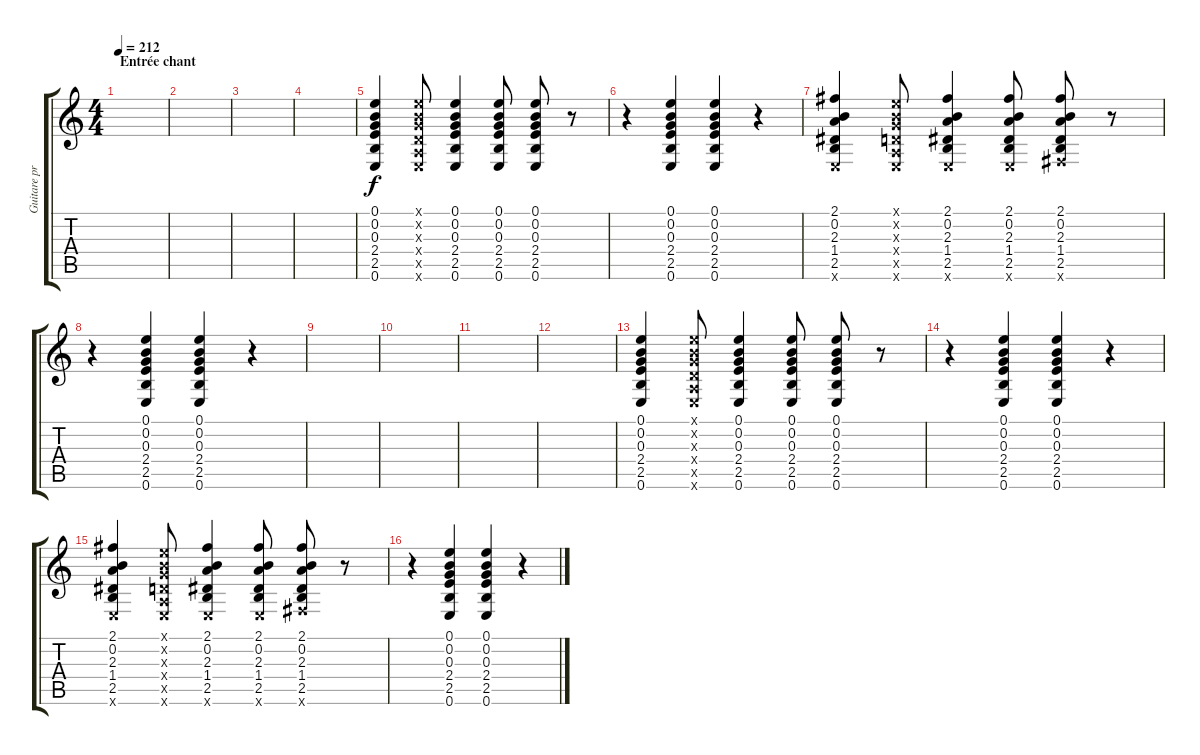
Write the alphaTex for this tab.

\track ("Guitare principale (saturée)" "Guitare pr") {instrument overdrivenguitar}
\staff {score tabs}
\tuning (E4 B3 G3 D3 A2 E2) {hide}
\ts (4 4)
\section ("" "Entrée chant")
\tempo 212
\clef g2
\ks c
|
|
|
|
(0.1 0.2 0.3 2.4 2.5 0.6).4 (0.1{x} 0.2{x} 0.3{x} 0.4{x} 0.5{x} 0.6{x}).8 (0.1 0.2 0.3 2.4 2.5 0.6).4 (0.1 0.2 0.3 2.4 2.5 0.6).8 (0.1 0.2 0.3 2.4 2.5 0.6).8 r.8 |
r.4 (0.1 0.2 0.3 2.4 2.5 0.6).4 (0.1 0.2 0.3 2.4 2.5 0.6).4 r.4 |
(2.1 0.2 2.3 1.4 2.5 0.6{x}).4 (0.1{x} 0.2{x} 0.3{x} 0.4{x} 0.5{x} 0.6{x}).8 (2.1 0.2 2.3 1.4 2.5 0.6{x}).4 (2.1 0.2 2.3 1.4 2.5 0.6{x}).8 (2.1 0.2 2.3 1.4 2.5 2.6{x}).8 r.8 |
r.4 (0.1 0.2 0.3 2.4 2.5 0.6).4 (0.1 0.2 0.3 2.4 2.5 0.6).4 r.4 |
|
|
|
|
(0.1 0.2 0.3 2.4 2.5 0.6).4 (0.1{x} 0.2{x} 0.3{x} 0.4{x} 0.5{x} 0.6{x}).8 (0.1 0.2 0.3 2.4 2.5 0.6).4 (0.1 0.2 0.3 2.4 2.5 0.6).8 (0.1 0.2 0.3 2.4 2.5 0.6).8 r.8 |
r.4 (0.1 0.2 0.3 2.4 2.5 0.6).4 (0.1 0.2 0.3 2.4 2.5 0.6).4 r.4 |
(2.1 0.2 2.3 1.4 2.5 0.6{x}).4 (0.1{x} 0.2{x} 0.3{x} 0.4{x} 0.5{x} 0.6{x}).8 (2.1 0.2 2.3 1.4 2.5 0.6{x}).4 (2.1 0.2 2.3 1.4 2.5 0.6{x}).8 (2.1 0.2 2.3 1.4 2.5 2.6{x}).8 r.8 |
r.4 (0.1 0.2 0.3 2.4 2.5 0.6).4 (0.1 0.2 0.3 2.4 2.5 0.6).4 r.4
